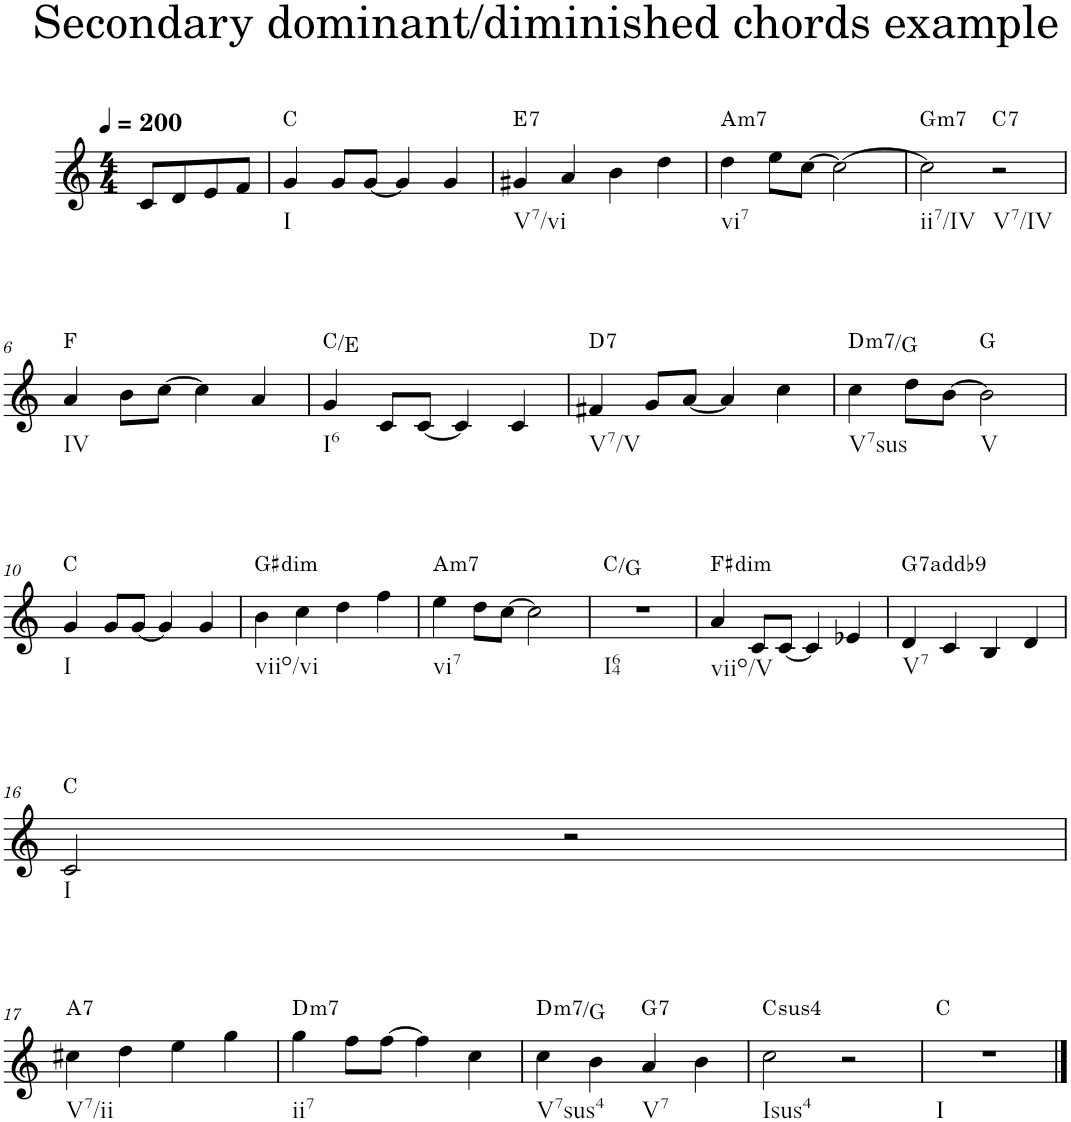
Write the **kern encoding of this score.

**kern	**harte
*part1	*part1
*staff1	*
*I"Piano	*
*I'Pno.	*
*clefG2	*
*k[]	*
*M4/4	*
*MM200	*
=1	=1
8c/L	.
8d/	.
8e/	.
8f/J	.
=2	=2
4g/	C:maj
8g/L	.
[8g/J	.
4g/]	.
4g/	.
=3	=3
!	!LO:H:kt=7
4g#X/	E:7
4a/	.
4b\	.
4dd\	.
=4	=4
!	!LO:H:kt=m7
4dd\	A:min7
8ee\L	.
[8cc\J	.
2cc\_	.
=5	=5
!	!LO:H:kt=m7
2cc\]	G:min7
!	!LO:H:kt=7
2r	C:7
!!LO:LB:g=z
=6	=6
4a/	F:maj
8b\L	.
[8cc\J	.
4cc\]	.
4a/	.
=7	=7
4g/	C:maj/3
8c/L	.
[8c/J	.
4c/]	.
4c/	.
=8	=8
!	!LO:H:kt=7
4f#X/	D:7
8g/L	.
[8a/J	.
4a/]	.
4cc\	.
=9	=9
!	!LO:H:kt=m7
4cc\	D:min7/4
8dd\L	.
[8b\J	.
2b\]	G:maj
!!LO:LB:g=z
=10	=10
4g/	C:maj
8g/L	.
[8g/J	.
4g/]	.
4g/	.
=11	=11
!	!LO:H:kt=dim
4b\	G#:dim
4cc\	.
4dd\	.
4ff\	.
=12	=12
!	!LO:H:kt=m7
4ee\	A:min7
8dd\L	.
[8cc\J	.
2cc\]	.
=13	=13
1r	C:maj/5
=14	=14
!	!LO:H:kt=dim
4a/	F#:dim
8c/L	.
[8c/J	.
4c/]	.
4e-X/	.
=15	=15
!	!LO:H:kt=7
4d/	G:7(b9)
4c/	.
4B/	.
4d/	.
!!LO:LB:g=z
=16	=16
2c/	C:maj
2r	.
!!LO:LB:g=z
=17	=17
!	!LO:H:kt=7
4cc#X\	A:7
4dd\	.
4ee\	.
4gg\	.
=18	=18
!	!LO:H:kt=m7
4gg\	D:min7
8ff\L	.
[8ff\J	.
4ff\]	.
4cc\	.
=19	=19
!	!LO:H:kt=m7
4cc\	D:min7/4
4b\	.
!	!LO:H:kt=7
4a/	G:7
4b\	.
=20	=20
!	!LO:H:kt=4
2cc\	C:sus4
2r	.
=21	=21
1r	C:maj
==	==
*-	*-
